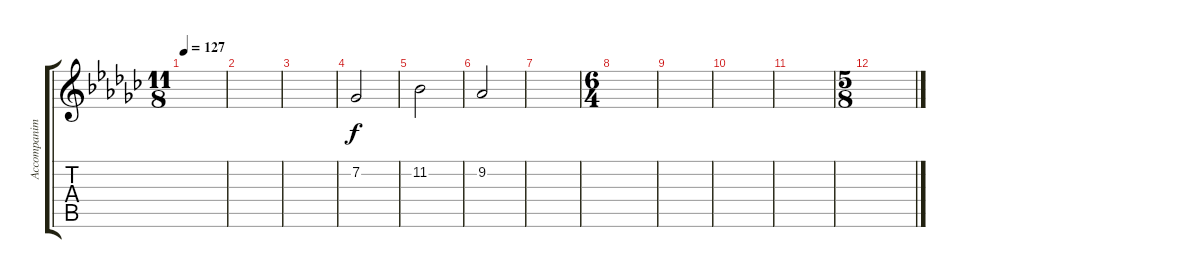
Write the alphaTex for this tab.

\track ("Accompaniment" "Accompanim") {instrument pad1newage}
\staff {score tabs}
\tuning (E4 B3 G3 D3 A2 E2) {hide}
\ts (11 8)
\tempo 127
\clef g2
\ks ebminor
|
|
|
7.2.2{dy f instrument distortionguitar} |
11.2.2 |
9.2.2 |
|
\ts (6 4)
|
|
|
|
\ts (5 8)
